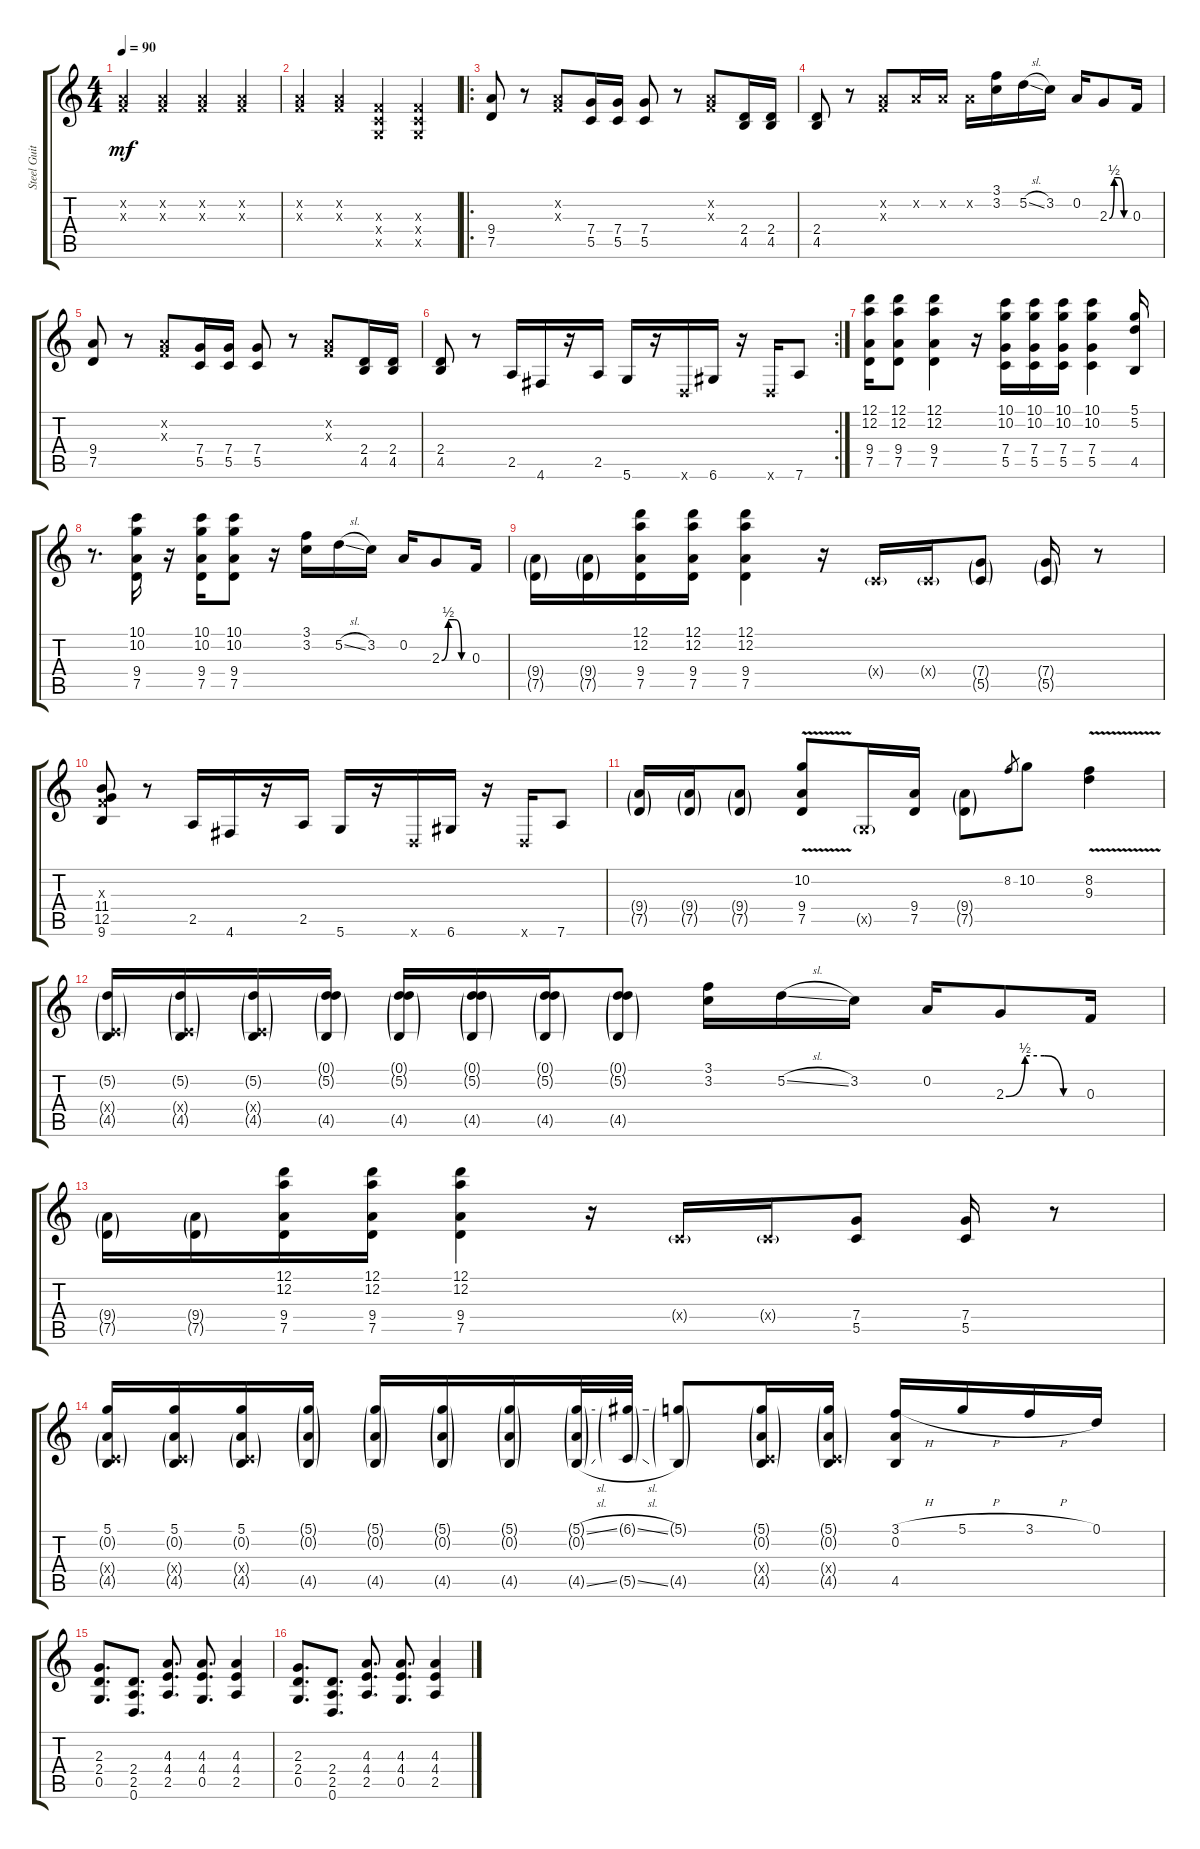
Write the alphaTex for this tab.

\track ("Steel Guitar" "Steel Guit") {instrument acousticguitarsteel}
\staff {score tabs}
\tuning (D4 A3 F3 C3 G2 D2) {hide}
\ts (4 4)
\tempo 90
\clef g2
\ks c
(0.2{x} 0.3{x}).4{dy mf instrument acousticguitarsteel} (0.2{x} 0.3{x}).4 (0.2{x} 0.3{x}).4 (0.2{x} 0.3{x}).4 |
(0.2{x} 0.3{x}).4 (0.2{x} 0.3{x}).4 (0.3{x} 0.4{x} 0.5{x}).4 (0.3{x} 0.4{x} 0.5{x}).4 |
\ro
(9.4 7.5).8 r.8 (0.2{x} 0.3{x}).8 (7.4 5.5).16 (7.4 5.5).16 (7.4 5.5).8 r.8 (0.2{x} 0.3{x}).8 (2.4 4.5).16 (2.4 4.5).16 |
(2.4 4.5).8 r.8 (0.2{x} 0.3{x}).8 0.2{x}.16 0.2{x}.16 0.2{x}.16 (3.1 3.2).16 5.2{sl}.16 3.2.16 0.2.16 2.3{be (custom 0 0 15 2 30 2 45 0 60 0)}.8 0.3.16 |
(9.4 7.5).8 r.8 (0.2{x} 0.3{x}).8 (7.4 5.5).16 (7.4 5.5).16 (7.4 5.5).8 r.8 (0.2{x} 0.3{x}).8 (2.4 4.5).16 (2.4 4.5).16 |
\rc 2
(2.4 4.5).8 r.8 2.5.16 4.6.16 r.16 2.5.16 5.6.16 r.16 0.6{x}.16 6.6.16 r.16 0.6{x}.16 7.6.8 |
(12.1 12.2 9.4 7.5).16 (12.1 12.2 9.4 7.5).8 (12.1 12.2 9.4 7.5).4 r.16 (10.1 10.2 7.4 5.5).16 (10.1 10.2 7.4 5.5).16 (10.1 10.2 7.4 5.5).16 (10.1 10.2 7.4 5.5).4 (5.1 5.2 4.5).16 |
r.8{d} (10.1 10.2 9.4 7.5).16 r.16 (10.1 10.2 9.4 7.5).16 (10.1 10.2 9.4 7.5).8 r.16 (3.1 3.2).16 5.2{sl}.16 3.2.16 0.2.16 2.3{be (custom 0 0 15 2 30 2 45 0 60 0)}.8 0.3.16 |
(9.4{g} 7.5{g}).16 (9.4{g} 7.5{g}).16 (12.1 12.2 9.4 7.5).16 (12.1 12.2 9.4 7.5).16 (12.1 12.2 9.4 7.5).4 r.16 0.4{g x}.16 0.4{g x}.16 (7.4{g} 5.5{g}).8 (7.4{g} 5.5{g}).16 r.8 |
(0.3{x} 11.4 12.5 9.6).8 r.8 2.5.16 4.6.16 r.16 2.5.16 5.6.16 r.16 0.6{x}.16 6.6.16 r.16 0.6{x}.16 7.6.8 |
(9.4{g} 7.5{g}).16 (9.4{g} 7.5{g}).16 (9.4{g} 7.5{g}).8 (10.2{v} 9.4 7.5).8 0.5{g x}.16 (9.4 7.5).16 (9.4{g} 7.5{g}).8 8.2.8{gr} 10.2.8 (8.2{v} 9.3{v}).4 |
(5.2{g} 0.4{g x} 4.5{g}).16 (5.2{g} 0.4{g x} 4.5{g}).16 (5.2{g} 0.4{g x} 4.5{g}).16 (0.1{g} 5.2{g} 4.5{g}).16 (0.1{g} 5.2{g} 4.5{g}).16 (0.1{g} 5.2{g} 4.5{g}).16 (0.1{g} 5.2{g} 4.5{g}).16 (0.1{g} 5.2{g} 4.5{g}).8 (3.1 3.2).16 5.2{sl}.16 3.2.16 0.2.16 2.3{be (custom 0 0 15 2 30 2 45 0 60 0)}.8 0.3.16 |
(9.4{g} 7.5{g}).16 (9.4{g} 7.5{g}).16 (12.1 12.2 9.4 7.5).16 (12.1 12.2 9.4 7.5).16 (12.1 12.2 9.4 7.5).4 r.16 0.4{g x}.16 0.4{g x}.16 (7.4 5.5).8 (7.4 5.5).16 r.8 |
(5.1 0.2{g} 0.4{g x} 4.5{g}).16 (5.1 0.2{g} 0.4{g x} 4.5{g}).16 (5.1 0.2{g} 0.4{g x} 4.5{g}).16 (5.1{g} 0.2{g} 4.5{g}).16 (5.1{g} 0.2{g} 4.5{g}).16 (5.1{g} 0.2{g} 4.5{g}).16 (5.1{g} 0.2{g} 4.5{g}).16 (5.1{sl g} 0.2{g} 4.5{sl g}).32 (6.1{sl g} 5.5{sl g}).32 (5.1{g} 4.5{g}).8 (5.1{g} 0.2{g} 0.4{g x} 4.5{g}).16 (5.1{g} 0.2{g} 0.4{g x} 4.5{g}).16 (3.1{h} 0.2 4.5).16 5.1{h}.16 3.1{h}.16 0.1.16 |
(2.3 2.4 0.5).8{d} (2.4 2.5 0.6).8{d} (4.3 4.4 2.5).8{d} (4.3 4.4 0.5).8{d} (4.3 4.4 2.5).4 |
(2.3 2.4 0.5).8{d} (2.4 2.5 0.6).8{d} (4.3 4.4 2.5).8{d} (4.3 4.4 0.5).8{d} (4.3 4.4 2.5).4
